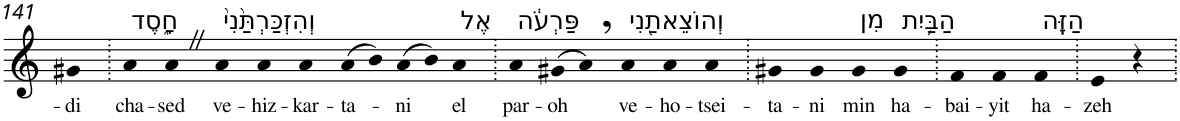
**kern	**text
*part1	*part1
*staff1	*staff1
*I"Piano	*
*I'Pno	*
!!LO:PB:g=z
*clefG2	*
*k[]	*
=141	=141
!	!LO:LY:b
4g#X	-di
=142.	=142.
!LO:TX:a:t=חָ֑סֶד	!
!	!LO:LY:b
4a	cha-
!	!LO:LY:b
4aZ	-sed
!LO:TX:a:t=וְהִזְכַּרְתַּ֙נִי֙	!
!	!LO:LY:b
4a	ve-
!	!LO:LY:b
4a	-hiz-
!	!LO:LY:b
4a	-kar-
!	!LO:LY:b
(>8a	-ta-
8b)	.
!	!LO:LY:b
(>8a	-ni
8b)	.
!LO:TX:a:t=אֶל	!
!	!LO:LY:b
4a	el
=143.	=143.
!LO:TX:a:t=פַּרְעֹ֔ה	!
!	!LO:LY:b
4a	par-
!	!LO:LY:b
(>8g#X	-oh
8a,)	.
!LO:TX:a:t=וְהוֹצֵאתַ֖נִי	!
!	!LO:LY:b
4a	ve-
!	!LO:LY:b
4a	-ho-
!	!LO:LY:b
4a	-tsei-
=144.	=144.
!	!LO:LY:b
4g#X	-ta-
!	!LO:LY:b
4g#	-ni
!LO:TX:a:t=מִן	!
!	!LO:LY:b
4g#	min
!LO:TX:a:t=הַבַּ֥יִת	!
!	!LO:LY:b
4g#	ha-
=145.	=145.
!	!LO:LY:b
4f	-bai-
!	!LO:LY:b
4f	-yit
!LO:TX:a:t=הַזֶּֽה	!
!	!LO:LY:b
4f	ha-
=146.	=146.
!	!LO:LY:b
4e	-zeh
4r	.
=.	=.
*-	*-
